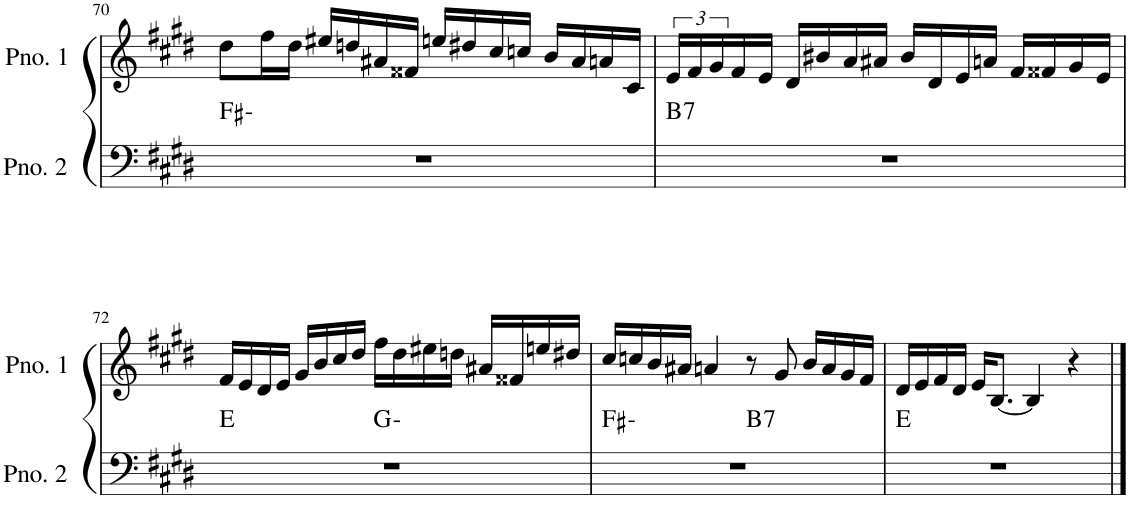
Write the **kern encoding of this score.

**kern	**harte	**kern
*part2	*part2	*part1
*staff2	*	*staff1
*I"ピアノ 2	*	*I"ピアノ 1
!!LO:PB:g=z
*clefF4	*	*clefG2
*k[f#c#g#d#]	*	*k[f#c#g#d#]
*M4/4	*	*M4/4
=70	=70	=70
1r	F#:min	8dd#\L
.	.	16ff#\L
.	.	16dd#\JJ
.	.	16ee#X/LL
.	.	16ddn/
.	.	16a#X/
.	.	16f##X/JJ
.	.	16een/LL
.	.	16dd#X/
.	.	16cc#/
.	.	16ccn/JJ
.	.	16b/LL
.	.	16a#/
.	.	16an/
.	.	16c#/JJ
=71	=71	=71
!	!LO:H:kt=7	!
1r	B:7	24e/LL
.	.	24f#/
.	.	24g#/
.	.	16f#/
.	.	16e/JJ
.	.	16d#/LL
.	.	16b#X/
.	.	16a/
.	.	16a#X/JJ
.	.	16b#/LL
.	.	16d#/
.	.	16e/
.	.	16an/JJ
.	.	16f#/LL
.	.	16f##X/
.	.	16g#/
.	.	16e/JJ
!!LO:LB:g=z
=72	=72	=72
*^	*	*
1r	2ryy	E:maj	16f#/LL
.	.	.	16e/
.	.	.	16d#/
.	.	.	16e/JJ
.	.	.	16g#/LL
.	.	.	16b/
.	.	.	16cc#/
.	.	.	16dd#/JJ
.	2ryy	G:min	16ff#\LL
.	.	.	16dd#\
.	.	.	16ee#X\
.	.	.	16ddn\JJ
.	.	.	16a#X/LL
.	.	.	16f##X/
.	.	.	16een/
.	.	.	16dd#X/JJ
=73	=73	=73	=73
1r	2ryy	F#:min	16cc#/LL
.	.	.	16ccn/
.	.	.	16b/
.	.	.	16a#X/JJ
.	.	.	4an/
!	!	!LO:H:kt=7	!
.	2ryy	B:7	8r
.	.	.	8g#/
.	.	.	16b/LL
.	.	.	16a/
.	.	.	16g#/
.	.	.	16f#/JJ
*v	*v	*	*
=74	=74	=74
1r	E:maj	16d#/LL
.	.	16e/
.	.	16f#/
.	.	16d#/JJ
.	.	16e/KL
.	.	[8.B/J
.	.	4B/]
.	.	4r
==	==	==
*-	*-	*-
